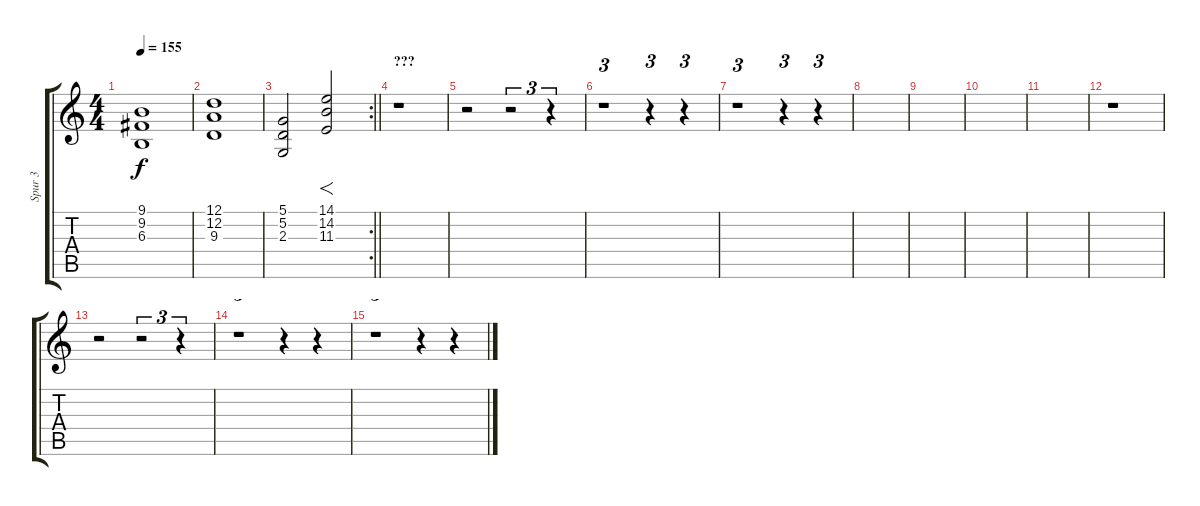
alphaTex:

\track ("Spur 3" "Spur 3") {instrument fx7echoes}
\staff {score tabs}
\tuning (D4 A3 F3 C3 G2 D2) {hide}
\ts (4 4)
\tempo 155
\clef g2
\ks c
(9.1 9.2 6.3).1{dy f} |
(12.1 12.2 9.3).1 |
\rc 2
\barLineRight lightlight
(5.1 5.2 2.3).2 (14.1 14.2 11.3).2{f} |
\section ("" "???")
r.1{instrument pad4choir} |
r.2 r.2{tu (3 2)} r.4{tu (3 2)} |
r.1{tu (3 2)} r.4{tu (3 2)} r.4{tu (3 2)} |
r.1{tu (3 2)} r.4{tu (3 2)} r.4{tu (3 2)} |
|
|
|
|
r.1{instrument pad4choir} |
r.2 r.2{tu (3 2)} r.4{tu (3 2)} |
r.1{tu (3 2)} r.4{tu (3 2)} r.4{tu (3 2)} |
r.1{tu (3 2)} r.4{tu (3 2)} r.4{tu (3 2)}
